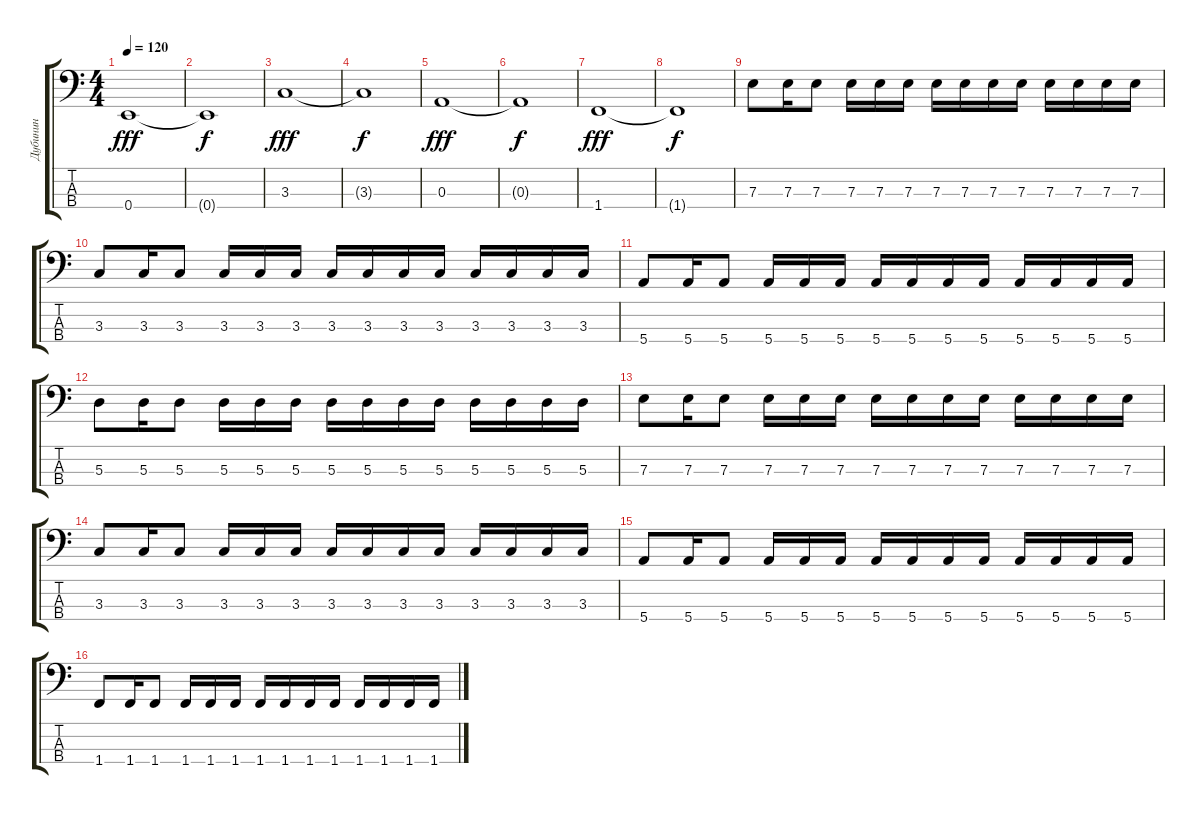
\track ("Дубинин" "Дубинин") {instrument electricbassfinger}
\staff {score tabs}
\tuning (G2 D2 A1 E1) {hide}
\ts (4 4)
\tempo 120
\clef f4
\ks c
0.4.1{dy fff instrument electricbassfinger} |
0.4{t}.1{dy f} |
3.3.1{dy fff} |
3.3{t}.1{dy f} |
0.3.1{dy fff} |
0.3{t}.1{dy f} |
1.4.1{dy fff} |
1.4{t}.1{dy f} |
7.3.8 7.3.16 7.3.8 7.3.16 7.3.16 7.3.16 7.3.16 7.3.16 7.3.16 7.3.16 7.3.16 7.3.16 7.3.16 7.3.16 |
3.3.8 3.3.16 3.3.8 3.3.16 3.3.16 3.3.16 3.3.16 3.3.16 3.3.16 3.3.16 3.3.16 3.3.16 3.3.16 3.3.16 |
5.4.8 5.4.16 5.4.8 5.4.16 5.4.16 5.4.16 5.4.16 5.4.16 5.4.16 5.4.16 5.4.16 5.4.16 5.4.16 5.4.16 |
5.3.8 5.3.16 5.3.8 5.3.16 5.3.16 5.3.16 5.3.16 5.3.16 5.3.16 5.3.16 5.3.16 5.3.16 5.3.16 5.3.16 |
7.3.8 7.3.16 7.3.8 7.3.16 7.3.16 7.3.16 7.3.16 7.3.16 7.3.16 7.3.16 7.3.16 7.3.16 7.3.16 7.3.16 |
3.3.8 3.3.16 3.3.8 3.3.16 3.3.16 3.3.16 3.3.16 3.3.16 3.3.16 3.3.16 3.3.16 3.3.16 3.3.16 3.3.16 |
5.4.8 5.4.16 5.4.8 5.4.16 5.4.16 5.4.16 5.4.16 5.4.16 5.4.16 5.4.16 5.4.16 5.4.16 5.4.16 5.4.16 |
1.4.8 1.4.16 1.4.8 1.4.16 1.4.16 1.4.16 1.4.16 1.4.16 1.4.16 1.4.16 1.4.16 1.4.16 1.4.16 1.4.16
